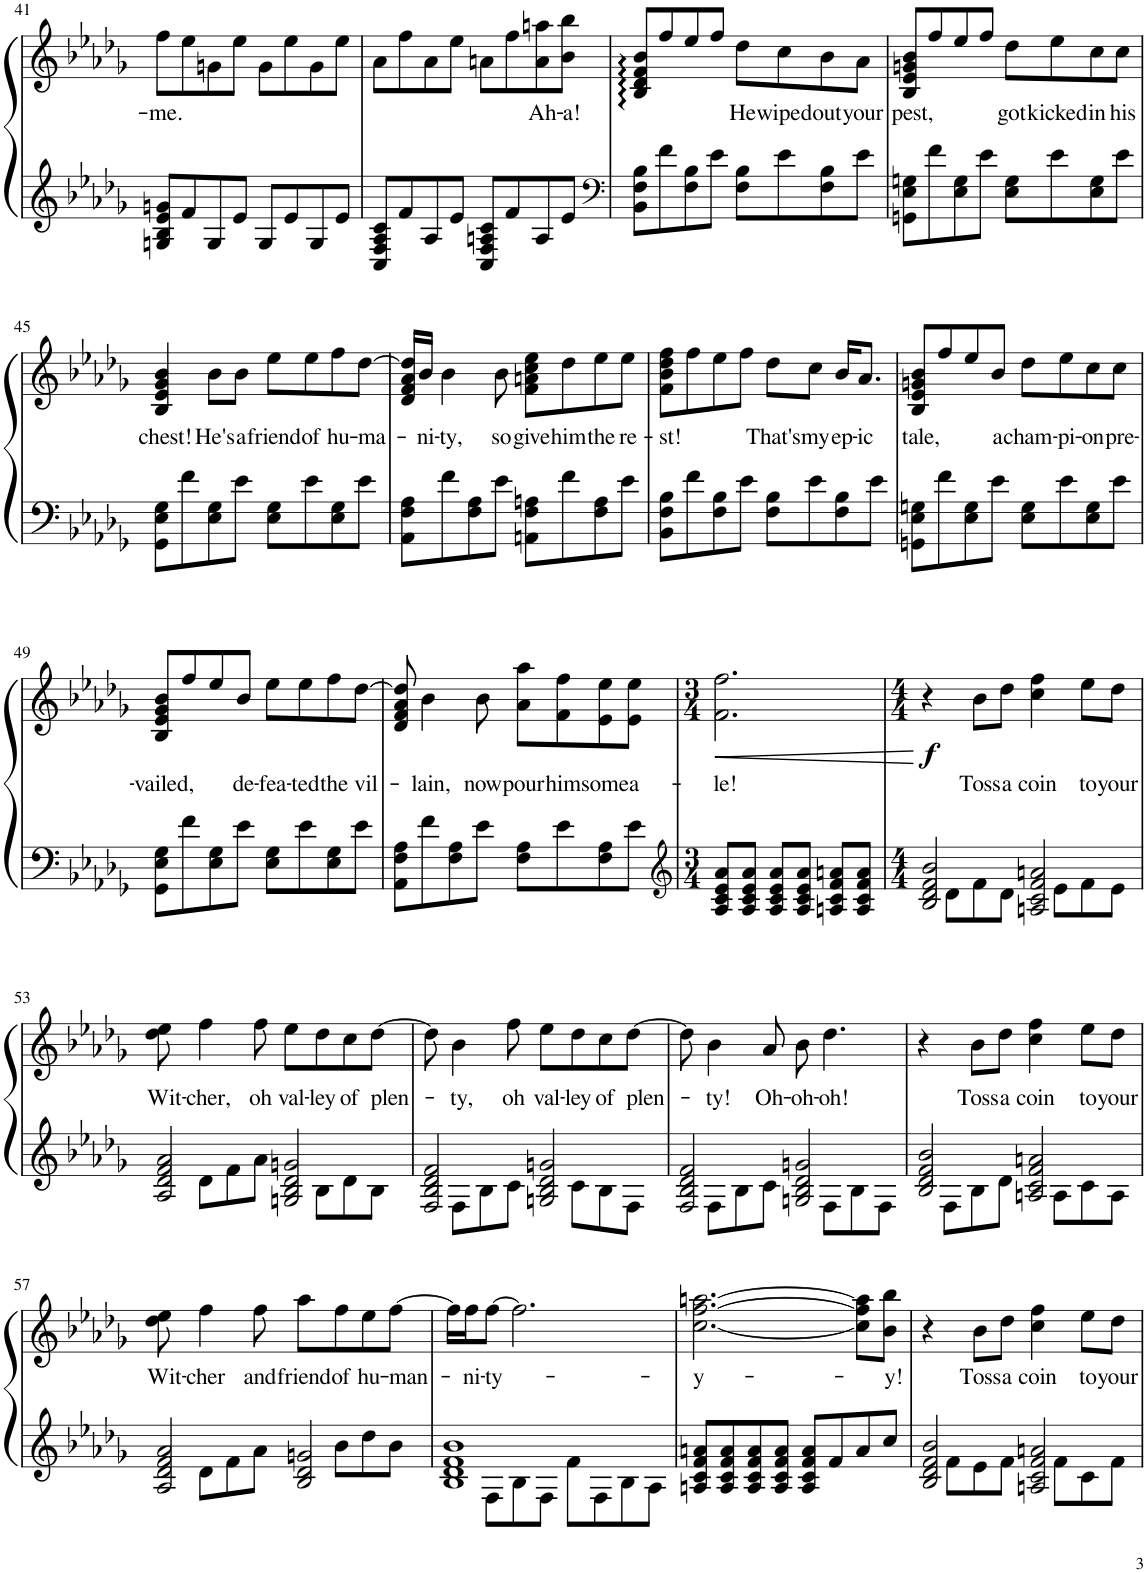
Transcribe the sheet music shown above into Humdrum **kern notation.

**kern	**kern	**text	**dynam
*part1	*part1	*part1	*part1
*staff2	*staff1	*staff1	*staff1/2
*I"Klavier	*	*	*
!!LO:PB:g=z
*clefG2	*clefG2	*	*
*k[b-e-a-d-g-]	*k[b-e-a-d-g-]	*	*
*M4/4	*M4/4	*	*
=41	=41	=41	=41
!	!	!LO:LY:b	!
8Gn/ 8B-/ 8e-/ 8gn/L	8ff\L	me.	.
8f/	8ee-\	.	.
8G/	8gn\	.	.
8e-/J	8ee-\J	.	.
8G/L	8g\L	.	.
8e-/	8ee-\	.	.
8G/	8g\	.	.
8e-/J	8ee-\J	.	.
=42	=42	=42	=42
8C/ 8F/ 8A-/ 8c/L	8a-\L	.	.
8f/	8ff\	.	.
8A-/	8a-\	.	.
8e-/J	8ee-\J	.	.
8C/ 8F/ 8An/ 8c/L	8an\L	.	.
8f/	8ff\	.	.
!	!	!LO:LY:b	!
8A/	8a\ 8aan\	Ah-	.
!	!	!LO:LY:b	!
8e-/J	8b-\ 8bb-\J	-a!	.
=43	=43	=43	=43
*clefF4	*	*	*
8BB-\ 8F\ 8B-\L	8B-/ 8d-/ 8f/ 8b-/L	.	.
8f\	8ff/	.	.
8F\ 8B-\	8ee-/	.	.
8e-\J	8ff/J	.	.
!	!	!LO:LY:b	!
8F\ 8B-\L	8dd-\L	He	.
!	!	!LO:LY:b	!
8e-\	8cc\	wiped	.
!	!	!LO:LY:b	!
8F\ 8B-\	8b-\	out	.
!	!	!LO:LY:b	!
8e-\J	8a-\J	your	.
=44	=44	=44	=44
!	!	!LO:LY:b	!
8GGn\ 8E-\ 8Gn\L	8B-/ 8e-/ 8gn/ 8b-/L	pest,	.
8f\	8ff/	.	.
8E-\ 8G\	8ee-/	.	.
8e-\J	8ff/J	.	.
!	!	!LO:LY:b	!
8E-\ 8G\L	8dd-\L	got	.
!	!	!LO:LY:b	!
8e-\	8ee-\	kicked	.
!	!	!LO:LY:b	!
8E-\ 8G\	8cc\	in	.
!	!	!LO:LY:b	!
8e-\J	8cc\J	his	.
!!LO:LB:g=z
=45	=45	=45	=45
!	!	!LO:LY:b	!
8GG-\ 8E-\ 8G-\L	4B-/ 4e-/ 4g-/ 4b-/	chest!	.
8f\	.	.	.
!	!	!LO:LY:b	!
8E-\ 8G-\	8b-\L	He's	.
!	!	!LO:LY:b	!
8e-\J	8b-\J	a	.
!	!	!LO:LY:b	!
8E-\ 8G-\L	8ee-\L	friend	.
!	!	!LO:LY:b	!
8e-\	8ee-\	of	.
!	!	!LO:LY:b	!
8E-\ 8G-\	8ff\	hu-	.
!	!	!LO:LY:b	!
8e-\J	[8dd-\J	-ma-	.
=46	=46	=46	=46
8AA-\ 8F\ 8A-\L	16d-/ 16f/ 16a-/ 16dd-/]LL	.	.
!	!	!LO:LY:b	!
.	16b-/JJ	-ni-	.
!	!	!LO:LY:b	!
8f\	4b-\	-ty,	.
8F\ 8A-\	.	.	.
!	!	!LO:LY:b	!
8e-\J	8b-\	so	.
!	!	!LO:LY:b	!
8AAn\ 8F\ 8An\L	8f\ 8an\ 8cc\ 8ee-\L	give	.
!	!	!LO:LY:b	!
8f\	8dd-\	him	.
!	!	!LO:LY:b	!
8F\ 8A\	8ee-\	the	.
!	!	!LO:LY:b	!
8e-\J	8ee-\J	re-	.
=47	=47	=47	=47
!	!	!LO:LY:b	!
8BB-\ 8F\ 8B-\L	8f\ 8b-\ 8dd-\ 8ff\L	-st!	.
8f\	8ff\	.	.
8F\ 8B-\	8ee-\	.	.
8e-\J	8ff\J	.	.
!	!	!LO:LY:b	!
8F\ 8B-\L	8dd-\L	That's	.
!	!	!LO:LY:b	!
8e-\	8cc\J	my	.
!	!	!LO:LY:b	!
8F\ 8B-\	16b-/KL	ep-	.
!	!	!LO:LY:b	!
.	8.a-/J	-ic	.
8e-\J	.	.	.
=48	=48	=48	=48
!	!	!LO:LY:b	!
8GGn\ 8E-\ 8Gn\L	8B-/ 8e-/ 8gn/ 8b-/L	tale,	.
8f\	8ff/	.	.
8E-\ 8G\	8ee-/	.	.
!	!	!LO:LY:b	!
8e-\J	8b-/J	a	.
!	!	!LO:LY:b	!
8E-\ 8G\L	8dd-\L	cham-	.
!	!	!LO:LY:b	!
8e-\	8ee-\	-pi-	.
!	!	!LO:LY:b	!
8E-\ 8G\	8cc\	-on	.
!	!	!LO:LY:b	!
8e-\J	8cc\J	pre-	.
!!LO:LB:g=z
=49	=49	=49	=49
!	!	!LO:LY:b	!
8GG-\ 8E-\ 8G-\L	8B-/ 8e-/ 8g-/ 8b-/L	-vailed,	.
8f\	8ff/	.	.
8E-\ 8G-\	8ee-/	.	.
!	!	!LO:LY:b	!
8e-\J	8b-/J	de-	.
!	!	!LO:LY:b	!
8E-\ 8G-\L	8ee-\L	-fea-	.
!	!	!LO:LY:b	!
8e-\	8ee-\	-ted	.
!	!	!LO:LY:b	!
8E-\ 8G-\	8ff\	the	.
!	!	!LO:LY:b	!
8e-\J	[8dd-\J	vil-	.
=50	=50	=50	=50
8AA-\ 8F\ 8A-\L	8d-/ 8f/ 8a-/ 8dd-/]	.	.
!	!	!LO:LY:b	!
8f\	4b-\	-lain,	.
8F\ 8A-\	.	.	.
!	!	!LO:LY:b	!
8e-\J	8b-\	now	.
!	!	!LO:LY:b	!
8F\ 8A-\L	8a-\ 8aa-\L	pour	.
!	!	!LO:LY:b	!
8e-\	8f\ 8ff\	him	.
!	!	!LO:LY:b	!
8F\ 8A-\	8e-\ 8ee-\	some	.
!	!	!LO:LY:b	!
8e-\J	8e-\ 8ee-\J	a-	.
=51	=51	=51	=51
*clefG2	*	*	*
*M3/4	*M3/4	*	*
!	!	!LO:LY:b	!LO:HP:b
8A-/ 8c/ 8e-/ 8a-/L	2.f\ 2.ff\	-le!	<
8A-/ 8c/ 8e-/ 8a-/J	.	.	.
8A-/ 8c/ 8e-/ 8a-/L	.	.	.
8A-/ 8c/ 8e-/ 8a-/J	.	.	.
8An/ 8c/ 8f/ 8an/L	.	.	.
8A/ 8c/ 8f/ 8a/J	.	.	.
.	.	.	[
=52	=52	=52	=52
*M4/4	*M4/4	*	*
*^	*	*	*
!	!	!	!	!LO:DY:b
2B-/ 2d-/ 2f/ 2b-/	8ryy	4r	.	f
.	8d-\L	.	.	.
!	!	!	!LO:LY:b	!
.	8f\	8b-\L	Toss	.
!	!	!	!LO:LY:b	!
.	8d-\J	8dd-\J	a	.
!	!	!	!LO:LY:b	!
2An/ 2c/ 2f/ 2an/	8ryy	4cc\ 4ff\	coin	.
.	8e-\L	.	.	.
!	!	!	!LO:LY:b	!
.	8f\	8ee-\L	to	.
!	!	!	!LO:LY:b	!
.	8e-\J	8dd-\J	your	.
!!LO:LB:g=z
=53	=53	=53	=53	=53
!	!	!	!LO:LY:b	!
2A-/ 2d-/ 2f/ 2a-/	8ryy	8dd-\ 8ee-\	Wit-	.
!	!	!	!LO:LY:b	!
.	8d-\L	4ff\	-cher,	.
.	8f\	.	.	.
!	!	!	!LO:LY:b	!
.	8a-\J	8ff\	oh	.
!	!	!	!LO:LY:b	!
2Gn/ 2B-/ 2d-/ 2gn/	8ryy	8ee-\L	val-	.
!	!	!	!LO:LY:b	!
.	8B-\L	8dd-\	-ley	.
!	!	!	!LO:LY:b	!
.	8d-\	8cc\	of	.
!	!	!	!LO:LY:b	!
.	8B-\J	[8dd-\J	plen-	.
=54	=54	=54	=54	=54
2F/ 2B-/ 2d-/ 2f/	8ryy	8dd-\]	.	.
!	!	!	!LO:LY:b	!
.	8F\L	4b-\	-ty,	.
.	8B-\	.	.	.
!	!	!	!LO:LY:b	!
.	8c\J	8ff\	oh	.
!	!	!	!LO:LY:b	!
2Gn/ 2B-/ 2d-/ 2gn/	8ryy	8ee-\L	val-	.
!	!	!	!LO:LY:b	!
.	8c\L	8dd-\	-ley	.
!	!	!	!LO:LY:b	!
.	8B-\	8cc\	of	.
!	!	!	!LO:LY:b	!
.	8F\J	[8dd-\J	plen-	.
=55	=55	=55	=55	=55
2F/ 2B-/ 2d-/ 2f/	8ryy	8dd-\]	.	.
!	!	!	!LO:LY:b	!
.	8F\L	4b-\	-ty!	.
.	8B-\	.	.	.
!	!	!	!LO:LY:b	!
.	8c\J	8a-/	Oh-	.
!	!	!	!LO:LY:b	!
2Gn/ 2B-/ 2d-/ 2gn/	8ryy	8b-\	-oh-	.
!	!	!	!LO:LY:b	!
.	8F\L	4.dd-\	-oh!	.
.	8B-\	.	.	.
.	8F\J	.	.	.
=56	=56	=56	=56	=56
2B-/ 2d-/ 2f/ 2b-/	8ryy	4r	.	.
.	8F\L	.	.	.
!	!	!	!LO:LY:b	!
.	8B-\	8b-\L	Toss	.
!	!	!	!LO:LY:b	!
.	8d-\J	8dd-\J	a	.
!	!	!	!LO:LY:b	!
2An/ 2c/ 2f/ 2an/	8ryy	4cc\ 4ff\	coin	.
.	8A\L	.	.	.
!	!	!	!LO:LY:b	!
.	8c\	8ee-\L	to	.
!	!	!	!LO:LY:b	!
.	8A\J	8dd-\J	your	.
!!LO:LB:g=z
=57	=57	=57	=57	=57
!	!	!	!LO:LY:b	!
2A-/ 2d-/ 2f/ 2a-/	8ryy	8dd-\ 8ee-\	Wit-	.
!	!	!	!LO:LY:b	!
.	8d-\L	4ff\	-cher	.
.	8f\	.	.	.
!	!	!	!LO:LY:b	!
.	8a-\J	8ff\	and	.
!	!	!	!LO:LY:b	!
2B-/ 2d-/ 2gn/	8ryy	8aa-\L	friend	.
!	!	!	!LO:LY:b	!
.	8b-\L	8ff\	of	.
!	!	!	!LO:LY:b	!
.	8dd-\	8ee-\	hu-	.
!	!	!	!LO:LY:b	!
.	8b-\J	[8ff\J	-man-	.
=58	=58	=58	=58	=58
1B- 1d- 1f 1b-	8ryy	16ff\LL]	.	.
!	!	!	!LO:LY:b	!
.	.	16ff\J	ni-	.
!	!	!	!LO:LY:b	!
.	8F\L	[8ff\J	-ty-	.
.	8B-\	2.ff\]	.	.
.	8F\J	.	.	.
.	8f\L	.	.	.
.	8F\	.	.	.
.	8B-\	.	.	.
.	8A-\J	.	.	.
=59	=59	=59	=59	=59
!	!	!	!LO:LY:b	!
*v	*v	*	*	*
8An/ 8c/ 8f/ 8an/L	[2.cc\ [2.ff\ [2.aan\	-y-	.
8A/ 8c/ 8f/ 8a/	.	.	.
8A/ 8c/ 8f/ 8a/	.	.	.
8A/ 8c/ 8f/ 8a/J	.	.	.
8A/ 8c/ 8f/ 8a/L	.	.	.
8f/	.	.	.
8a/	8cc\] 8ff\] 8aa\]L	.	.
!	!	!LO:LY:b	!
8cc/J	8b-\ 8bb-\J	-y!	.
=60	=60	=60	=60
*^	*	*	*
2B-/ 2d-/ 2f/ 2b-/	8ryy	4r	.	.
.	8f\L	.	.	.
!	!	!	!LO:LY:b	!
.	8e-\	8b-\L	Toss	.
!	!	!	!LO:LY:b	!
.	8f\J	8dd-\J	a	.
!	!	!	!LO:LY:b	!
2An/ 2c/ 2f/ 2an/	8ryy	4cc\ 4ff\	coin	.
.	8f\L	.	.	.
!	!	!	!LO:LY:b	!
.	8c\	8ee-\L	to	.
!	!	!	!LO:LY:b	!
.	8f\J	8dd-\J	your	.
*v	*v	*	*	*
=	=	=	=
*-	*-	*-	*-
